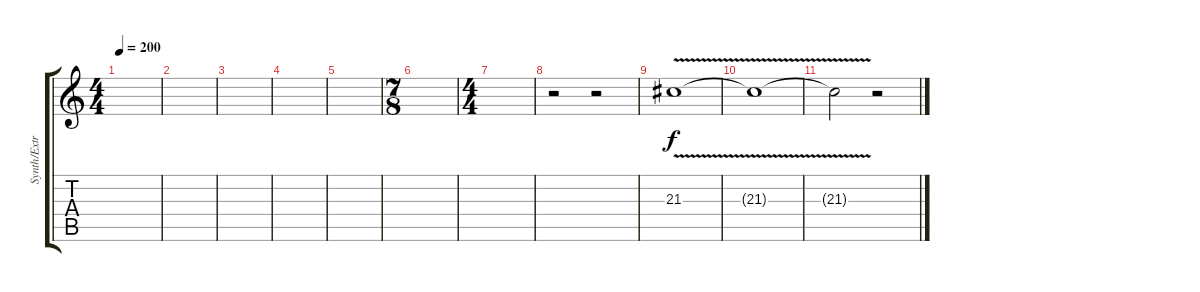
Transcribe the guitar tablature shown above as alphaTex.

\track ("Synth/Extra Guitar II/Vocals" "Synth/Extr") {instrument lead2sawtooth}
\staff {score tabs}
\tuning (Db4 Ab3 E3 B2 Gb2 Db2) {hide}
\ts (4 4)
\tempo 200
\clef g2
\ks c
|
|
|
|
|
\ts (7 8)
|
\ts (4 4)
|
r.2 r.2{volume 12} |
21.3{v}.1{volume 0 balance 14 instrument distortionguitar} |
21.3{v t}.1 |
21.3{v t}.2 r.2
